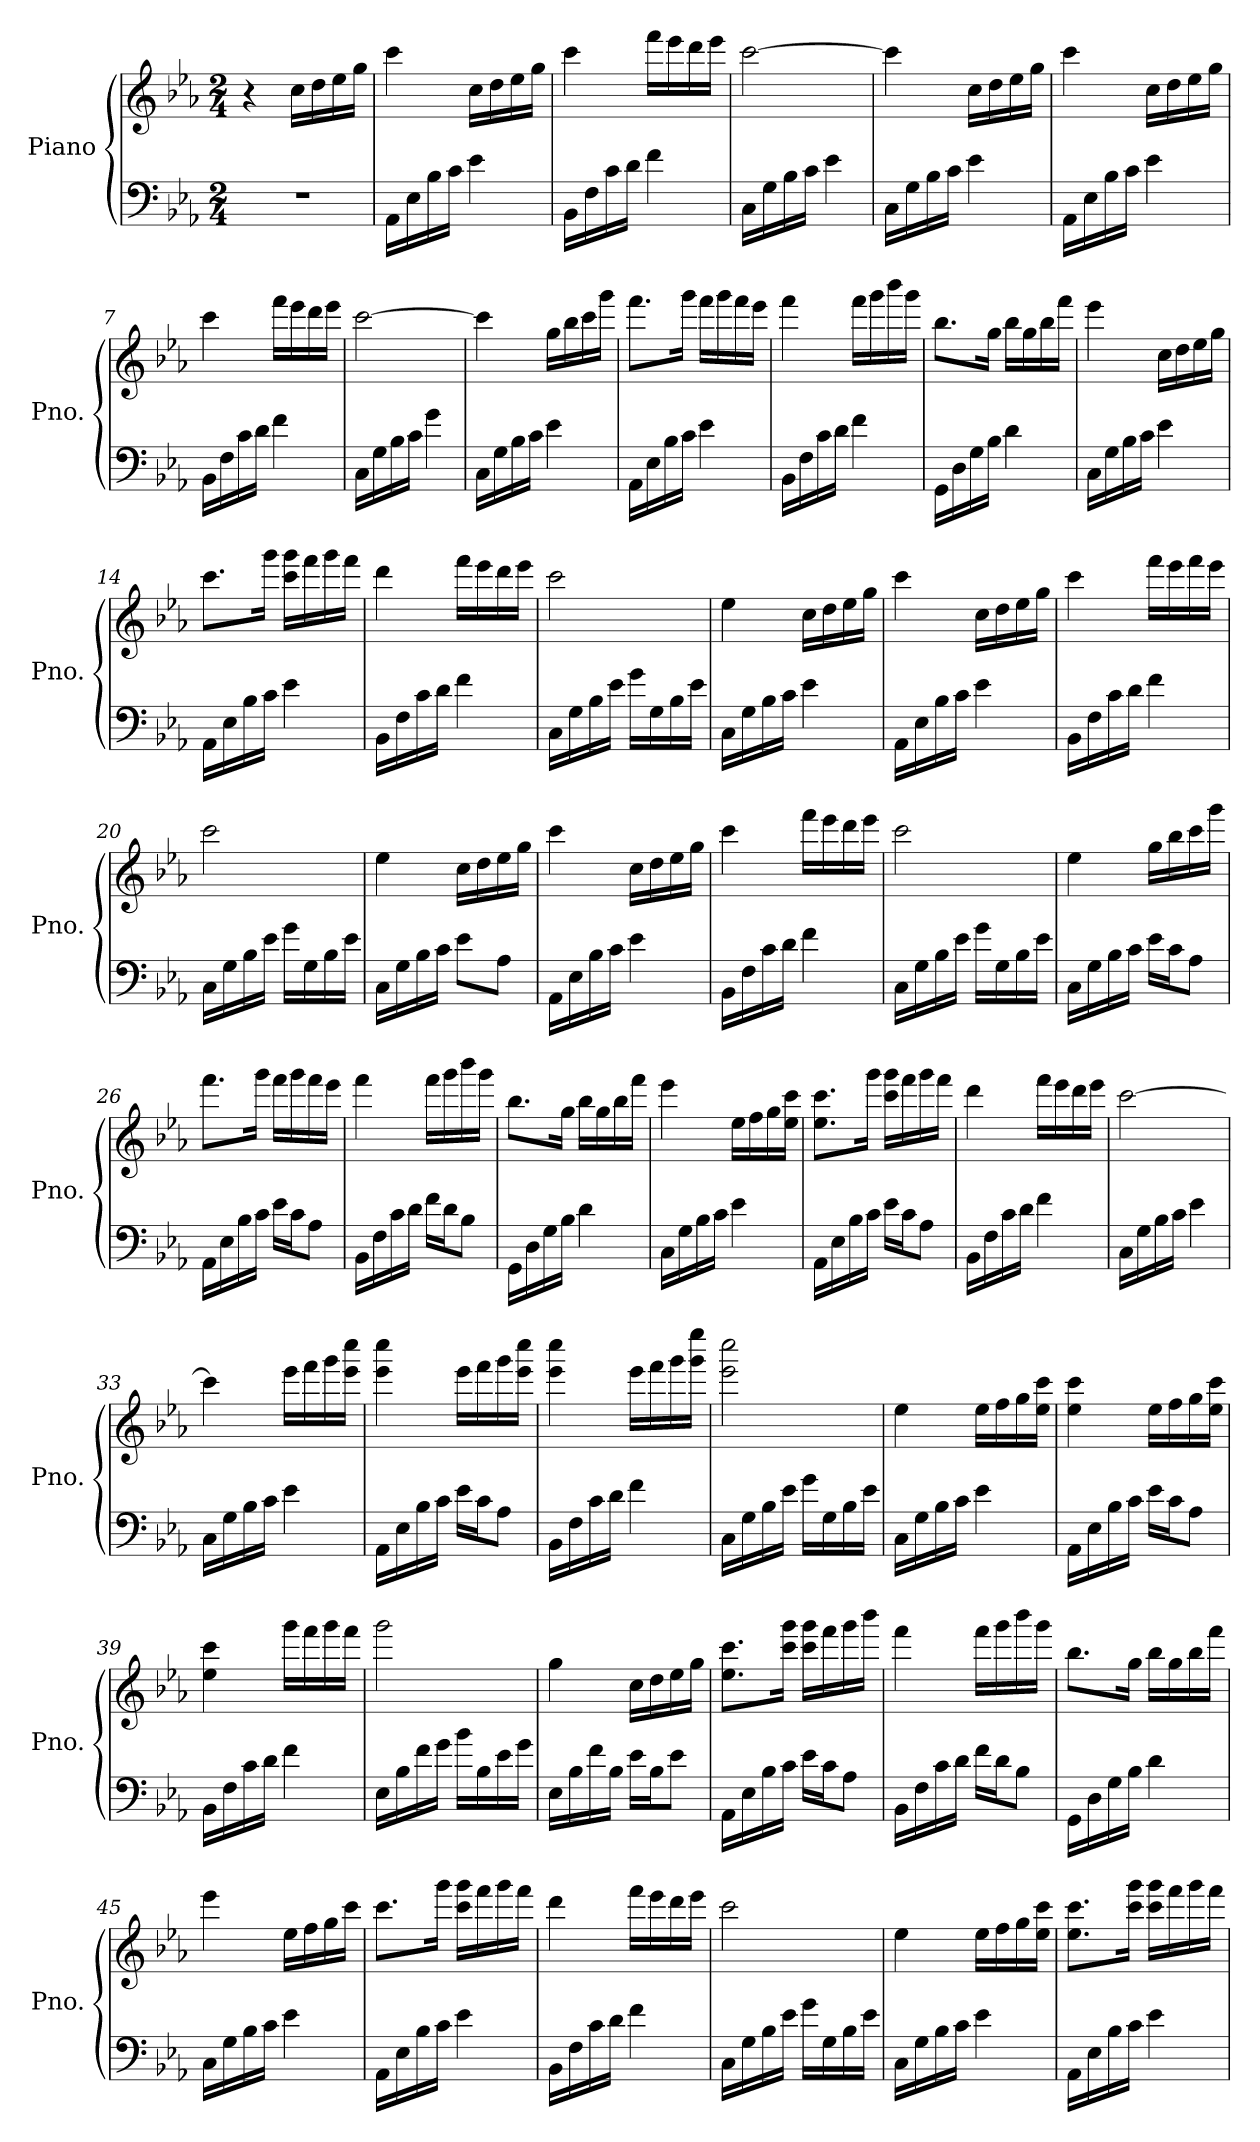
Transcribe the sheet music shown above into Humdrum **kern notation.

**kern	**kern
*part1	*part1
*staff2	*staff1
*I"Piano	*
*I'Pno.	*
*clefF4	*clefG2
*k[b-e-a-]	*k[b-e-a-]
*E-:	*E-:
*M2/4	*M2/4
=1	=1
2r	4r
.	16cc\LL
.	16dd\
.	16ee-\
.	16gg\JJ
=2	=2
16AA-\LL	4ccc\
16E-\	.
16B-\	.
16c\JJ	.
4e-\	16cc\LL
.	16dd\
.	16ee-\
.	16gg\JJ
=3	=3
16BB-\LL	4ccc\
16F\	.
16c\	.
16d\JJ	.
4f\	16fff\LL
.	16eee-\
.	16ddd\
.	16eee-\JJ
=4	=4
16C\LL	[2ccc\
16G\	.
16B-\	.
16c\JJ	.
4e-\	.
=5	=5
16C\LL	4ccc\]
16G\	.
16B-\	.
16c\JJ	.
4e-\	16cc\LL
.	16dd\
.	16ee-\
.	16gg\JJ
!!LO:LB:g=z
=6	=6
16AA-\LL	4ccc\
16E-\	.
16B-\	.
16c\JJ	.
4e-\	16cc\LL
.	16dd\
.	16ee-\
.	16gg\JJ
=7	=7
16BB-\LL	4ccc\
16F\	.
16c\	.
16d\JJ	.
4f\	16fff\LL
.	16eee-\
.	16ddd\
.	16eee-\JJ
=8	=8
16C\LL	[2ccc\
16G\	.
16B-\	.
16c\JJ	.
4g\	.
=9	=9
16C\LL	4ccc\]
16G\	.
16B-\	.
16c\JJ	.
4e-\	16gg\LL
.	16bb-\
.	16ccc\
.	16ggg\JJ
=10	=10
16AA-\LL	8.fff\L
16E-\	.
16B-\	.
16c\JJ	16ggg\Jk
4e-\	16fff\LL
.	16ggg\
.	16fff\
.	16eee-\JJ
!!LO:LB:g=z
=11	=11
16BB-\LL	4fff\
16F\	.
16c\	.
16d\JJ	.
4f\	16fff\LL
.	16ggg\
.	16bbb-\
.	16ggg\JJ
=12	=12
16GG\LL	8.bb-\L
16D\	.
16G\	.
16B-\JJ	16gg\Jk
4d\	16bb-\LL
.	16gg\
.	16bb-\
.	16fff\JJ
=13	=13
16C\LL	4eee-\
16G\	.
16B-\	.
16c\JJ	.
4e-\	16cc\LL
.	16dd\
.	16ee-\
.	16gg\JJ
=14	=14
16AA-\LL	8.ccc\L
16E-\	.
16B-\	.
16c\JJ	16ggg\Jk
4e-\	16ccc\ 16ggg\LL
.	16fff\
.	16ggg\
.	16fff\JJ
!!LO:LB:g=z
=15	=15
16BB-\LL	4ddd\
16F\	.
16c\	.
16d\JJ	.
4f\	16fff\LL
.	16eee-\
.	16ddd\
.	16eee-\JJ
=16	=16
16C\LL	2ccc\
16G\	.
16B-\	.
16e-\JJ	.
16g\LL	.
16G\	.
16B-\	.
16e-\JJ	.
=17	=17
16C\LL	4ee-\
16G\	.
16B-\	.
16c\JJ	.
4e-\	16cc\LL
.	16dd\
.	16ee-\
.	16gg\JJ
=18	=18
16AA-\LL	4ccc\
16E-\	.
16B-\	.
16c\JJ	.
4e-\	16cc\LL
.	16dd\
.	16ee-\
.	16gg\JJ
!!LO:LB:g=z
=19	=19
16BB-\LL	4ccc\
16F\	.
16c\	.
16d\JJ	.
4f\	16fff\LL
.	16eee-\
.	16fff\
.	16eee-\JJ
=20	=20
16C\LL	2ccc\
16G\	.
16B-\	.
16e-\JJ	.
16g\LL	.
16G\	.
16B-\	.
16e-\JJ	.
=21	=21
16C\LL	4ee-\
16G\	.
16B-\	.
16c\JJ	.
8e-\L	16cc\LL
.	16dd\
8A-\J	16ee-\
.	16gg\JJ
=22	=22
16AA-\LL	4ccc\
16E-\	.
16B-\	.
16c\JJ	.
4e-\	16cc\LL
.	16dd\
.	16ee-\
.	16gg\JJ
!!LO:PB:g=z
=23	=23
16BB-\LL	4ccc\
16F\	.
16c\	.
16d\JJ	.
4f\	16fff\LL
.	16eee-\
.	16ddd\
.	16eee-\JJ
=24	=24
16C\LL	2ccc\
16G\	.
16B-\	.
16e-\JJ	.
16g\LL	.
16G\	.
16B-\	.
16e-\JJ	.
=25	=25
16C\LL	4ee-\
16G\	.
16B-\	.
16c\JJ	.
16e-\LL	16gg\LL
16c\J	16bb-\
8A-\J	16ccc\
.	16ggg\JJ
=26	=26
16AA-\LL	8.fff\L
16E-\	.
16B-\	.
16c\JJ	16ggg\Jk
16e-\LL	16fff\LL
16c\J	16ggg\
8A-\J	16fff\
.	16eee-\JJ
!!LO:LB:g=z
=27	=27
16BB-\LL	4fff\
16F\	.
16c\	.
16d\JJ	.
16f\LL	16fff\LL
16d\J	16ggg\
8B-\J	16bbb-\
.	16ggg\JJ
=28	=28
16GG\LL	8.bb-\L
16D\	.
16G\	.
16B-\JJ	16gg\Jk
4d\	16bb-\LL
.	16gg\
.	16bb-\
.	16fff\JJ
=29	=29
16C\LL	4eee-\
16G\	.
16B-\	.
16c\JJ	.
4e-\	16ee-\LL
.	16ff\
.	16gg\
.	16ee-\ 16ccc\JJ
=30	=30
16AA-\LL	8.ee-\ 8.ccc\L
16E-\	.
16B-\	.
16c\JJ	16ggg\Jk
16e-\LL	16ccc\ 16ggg\LL
16c\J	16fff\
8A-\J	16ggg\
.	16fff\JJ
!!LO:LB:g=z
=31	=31
16BB-\LL	4ddd\
16F\	.
16c\	.
16d\JJ	.
4f\	16fff\LL
.	16eee-\
.	16ddd\
.	16eee-\JJ
=32	=32
16C\LL	[2ccc\
16G\	.
16B-\	.
16c\JJ	.
4e-\	.
=33	=33
16C\LL	4ccc\]
16G\	.
16B-\	.
16c\JJ	.
4e-\	16eee-\LL
.	16fff\
.	16ggg\
.	16eee-\ 16cccc\JJ
=34	=34
16AA-\LL	4eee-\ 4cccc\
16E-\	.
16B-\	.
16c\JJ	.
16e-\LL	16eee-\LL
16c\J	16fff\
8A-\J	16ggg\
.	16eee-\ 16cccc\JJ
=35	=35
16BB-\LL	4eee-\ 4cccc\
16F\	.
16c\	.
16d\JJ	.
4f\	16eee-\LL
.	16fff\
.	16ggg\
.	16ggg\ 16eeee-\JJ
!!LO:LB:g=z
=36	=36
16C\LL	2eee-\ 2cccc\
16G\	.
16B-\	.
16e-\JJ	.
16g\LL	.
16G\	.
16B-\	.
16e-\JJ	.
=37	=37
16C\LL	4ee-\
16G\	.
16B-\	.
16c\JJ	.
4e-\	16ee-\LL
.	16ff\
.	16gg\
.	16ee-\ 16ccc\JJ
=38	=38
16AA-\LL	4ee-\ 4ccc\
16E-\	.
16B-\	.
16c\JJ	.
16e-\LL	16ee-\LL
16c\J	16ff\
8A-\J	16gg\
.	16ee-\ 16ccc\JJ
=39	=39
16BB-\LL	4ee-\ 4ccc\
16F\	.
16c\	.
16d\JJ	.
4f\	16ggg\LL
.	16fff\
.	16ggg\
.	16fff\JJ
!!LO:LB:g=z
=40	=40
16E-\LL	2ggg\
16B-\	.
16f\	.
16g\JJ	.
16b-\LL	.
16B-\	.
16e-\	.
16g\JJ	.
=41	=41
16E-\LL	4gg\
16B-\	.
16f\	.
16B-\JJ	.
16e-\LL	16cc\LL
16B-\J	16dd\
8e-\J	16ee-\
.	16gg\JJ
=42	=42
16AA-\LL	8.ee-\ 8.ccc\L
16E-\	.
16B-\	.
16c\JJ	16ccc\ 16ggg\Jk
16e-\LL	16ccc\ 16ggg\LL
16c\J	16fff\
8A-\J	16ggg\
.	16bbb-\JJ
=43	=43
16BB-\LL	4fff\
16F\	.
16c\	.
16d\JJ	.
16f\LL	16fff\LL
16d\J	16ggg\
8B-\J	16bbb-\
.	16ggg\JJ
!!LO:PB:g=z
=44	=44
16GG\LL	8.bb-\L
16D\	.
16G\	.
16B-\JJ	16gg\Jk
4d\	16bb-\LL
.	16gg\
.	16bb-\
.	16fff\JJ
=45	=45
16C\LL	4eee-\
16G\	.
16B-\	.
16c\JJ	.
4e-\	16ee-\LL
.	16ff\
.	16gg\
.	16ccc\JJ
=46	=46
16AA-\LL	8.ccc\L
16E-\	.
16B-\	.
16c\JJ	16ggg\Jk
4e-\	16ccc\ 16ggg\LL
.	16fff\
.	16ggg\
.	16fff\JJ
=47	=47
16BB-\LL	4ddd\
16F\	.
16c\	.
16d\JJ	.
4f\	16fff\LL
.	16eee-\
.	16ddd\
.	16eee-\JJ
!!LO:LB:g=z
=48	=48
16C\LL	2ccc\
16G\	.
16B-\	.
16e-\JJ	.
16g\LL	.
16G\	.
16B-\	.
16e-\JJ	.
=49	=49
16C\LL	4ee-\
16G\	.
16B-\	.
16c\JJ	.
4e-\	16ee-\LL
.	16ff\
.	16gg\
.	16ee-\ 16ccc\JJ
=50	=50
16AA-\LL	8.ee-\ 8.ccc\L
16E-\	.
16B-\	.
16c\JJ	16ccc\ 16ggg\Jk
4e-\	16ccc\ 16ggg\LL
.	16fff\
.	16ggg\
.	16fff\JJ
=	=
*-	*-
